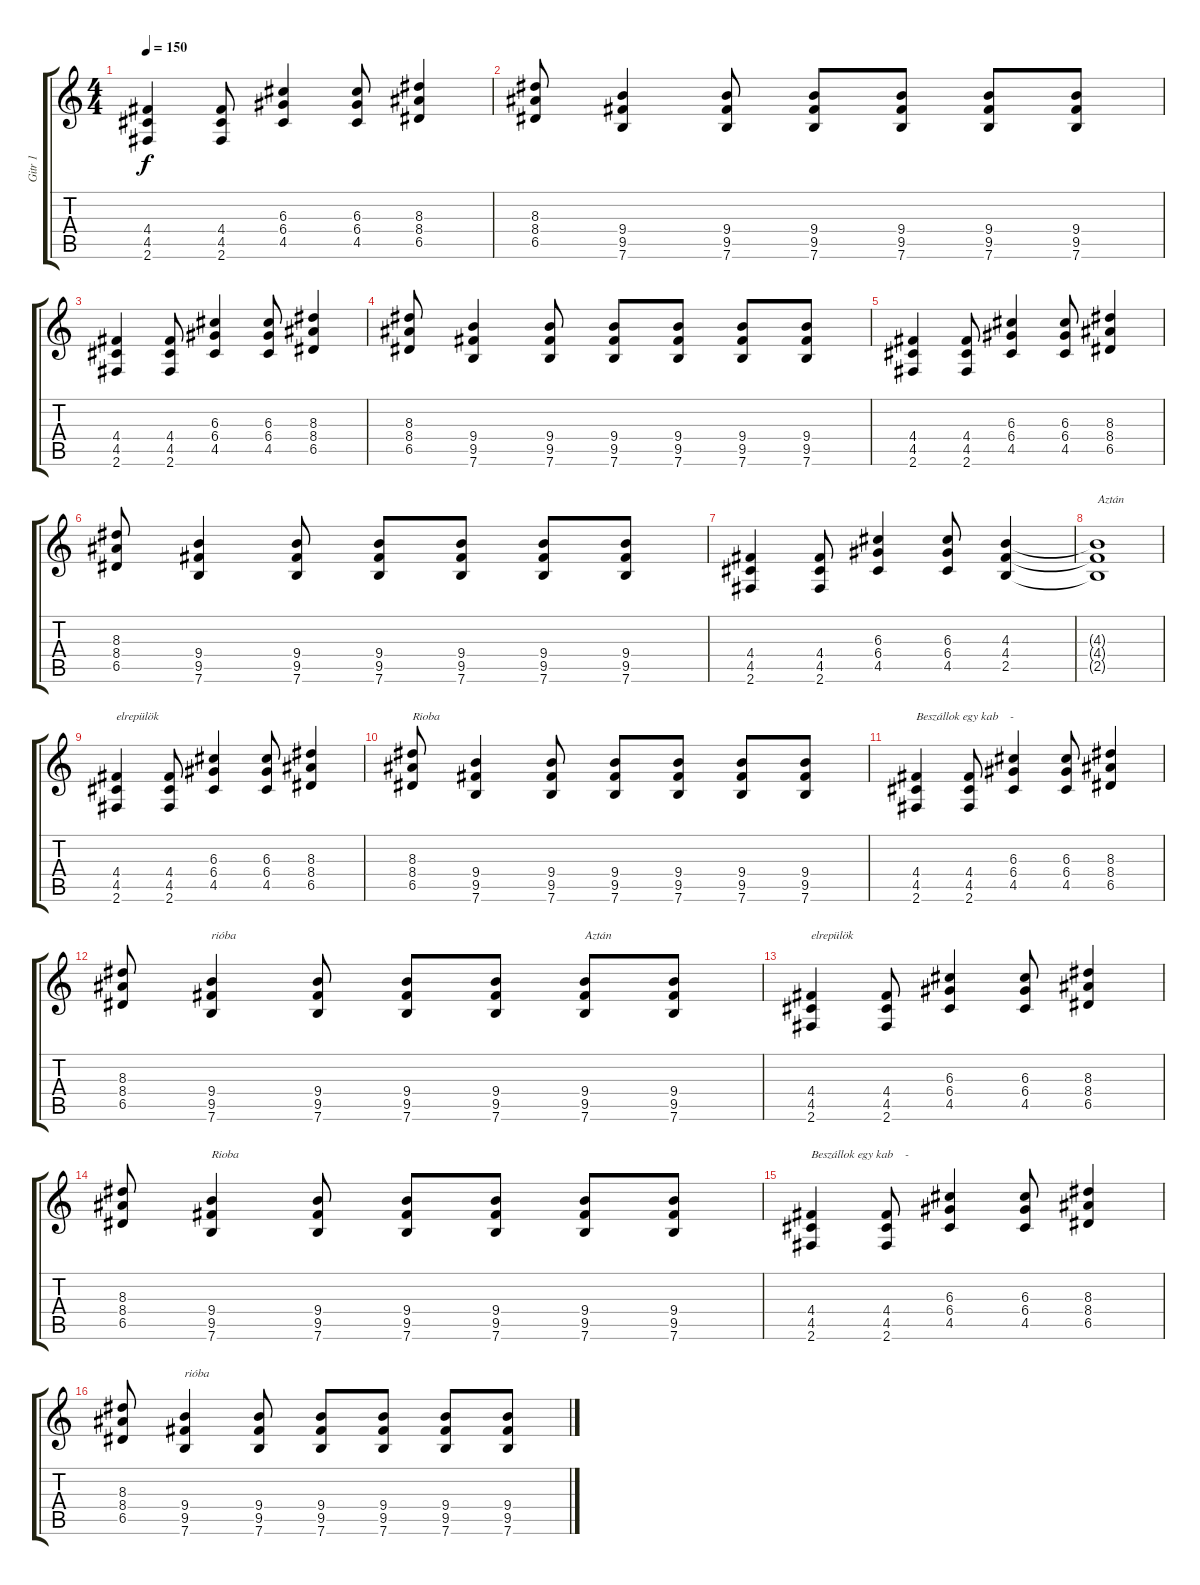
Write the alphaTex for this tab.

\track ("Gitr 1" "Gitr 1") {instrument overdrivenguitar}
\staff {score tabs}
\tuning (E4 B3 G3 D3 A2 E2) {hide}
\ts (4 4)
\tempo 150
\clef g2
\ks c
(4.4 4.5 2.6).4{dy f} (4.4 4.5 2.6).8 (6.3 6.4 4.5).4 (6.3 6.4 4.5).8 (8.3 8.4 6.5).4 |
(8.3 8.4 6.5).8 (9.4 9.5 7.6).4 (9.4 9.5 7.6).8 (9.4 9.5 7.6).8 (9.4 9.5 7.6).8 (9.4 9.5 7.6).8 (9.4 9.5 7.6).8 |
(4.4 4.5 2.6).4 (4.4 4.5 2.6).8 (6.3 6.4 4.5).4 (6.3 6.4 4.5).8 (8.3 8.4 6.5).4 |
(8.3 8.4 6.5).8 (9.4 9.5 7.6).4 (9.4 9.5 7.6).8 (9.4 9.5 7.6).8 (9.4 9.5 7.6).8 (9.4 9.5 7.6).8 (9.4 9.5 7.6).8 |
(4.4 4.5 2.6).4 (4.4 4.5 2.6).8 (6.3 6.4 4.5).4 (6.3 6.4 4.5).8 (8.3 8.4 6.5).4 |
(8.3 8.4 6.5).8 (9.4 9.5 7.6).4 (9.4 9.5 7.6).8 (9.4 9.5 7.6).8 (9.4 9.5 7.6).8 (9.4 9.5 7.6).8 (9.4 9.5 7.6).8 |
(4.4 4.5 2.6).4 (4.4 4.5 2.6).8 (6.3 6.4 4.5).4 (6.3 6.4 4.5).8 (4.3 4.4 2.5).4 |
(4.3{t} 4.4{t} 2.5{t}).1{txt "Aztán"} |
(4.4 4.5 2.6).4{txt "elrepülök"} (4.4 4.5 2.6).8 (6.3 6.4 4.5).4 (6.3 6.4 4.5).8 (8.3 8.4 6.5).4 |
(8.3 8.4 6.5).8{txt "Rioba"} (9.4 9.5 7.6).4 (9.4 9.5 7.6).8 (9.4 9.5 7.6).8 (9.4 9.5 7.6).8 (9.4 9.5 7.6).8 (9.4 9.5 7.6).8 |
(4.4 4.5 2.6).4{txt "Beszállok egy kab    -"} (4.4 4.5 2.6).8 (6.3 6.4 4.5).4 (6.3 6.4 4.5).8 (8.3 8.4 6.5).4 |
(8.3 8.4 6.5).8 (9.4 9.5 7.6).4{txt "rióba"} (9.4 9.5 7.6).8 (9.4 9.5 7.6).8 (9.4 9.5 7.6).8 (9.4 9.5 7.6).8{txt "Aztán"} (9.4 9.5 7.6).8 |
(4.4 4.5 2.6).4{txt "elrepülök"} (4.4 4.5 2.6).8 (6.3 6.4 4.5).4 (6.3 6.4 4.5).8 (8.3 8.4 6.5).4 |
(8.3 8.4 6.5).8 (9.4 9.5 7.6).4{txt "Rioba"} (9.4 9.5 7.6).8 (9.4 9.5 7.6).8 (9.4 9.5 7.6).8 (9.4 9.5 7.6).8 (9.4 9.5 7.6).8 |
(4.4 4.5 2.6).4{txt "Beszállok egy kab    -"} (4.4 4.5 2.6).8 (6.3 6.4 4.5).4 (6.3 6.4 4.5).8 (8.3 8.4 6.5).4 |
(8.3 8.4 6.5).8 (9.4 9.5 7.6).4{txt "rióba"} (9.4 9.5 7.6).8 (9.4 9.5 7.6).8 (9.4 9.5 7.6).8 (9.4 9.5 7.6).8 (9.4 9.5 7.6).8
